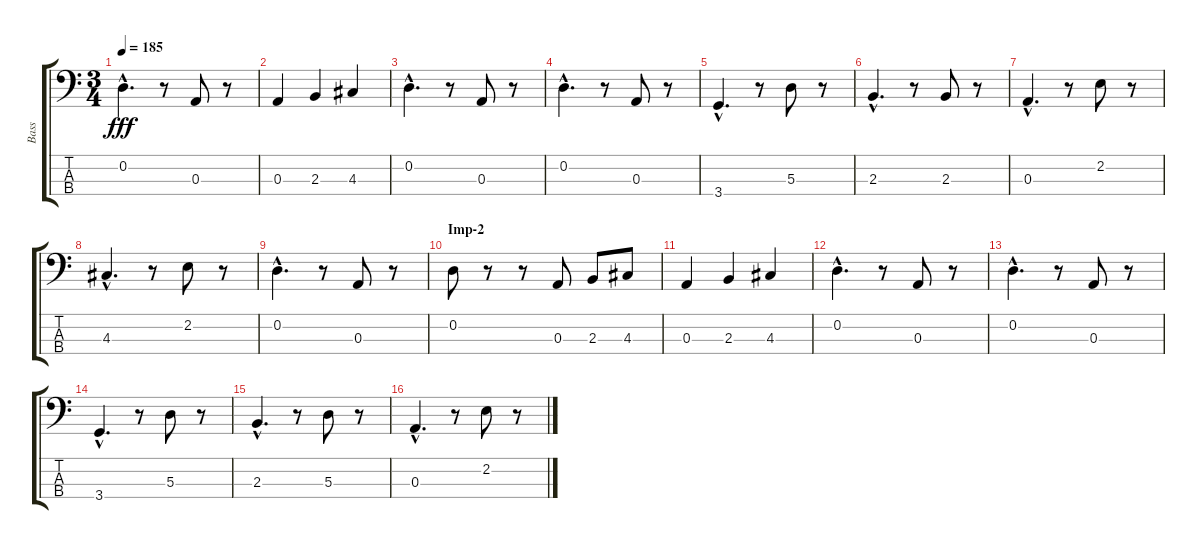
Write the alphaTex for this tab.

\track ("Bass" "Bass") {instrument acousticbass}
\staff {score tabs}
\tuning (G2 D2 A1 E1) {hide}
\ts (3 4)
\tempo 185
\clef f4
\ks c
0.2{hac}.4{d dy fff} r.8 0.3.8 r.8 |
0.3.4 2.3.4 4.3.4 |
0.2{hac}.4{d} r.8 0.3.8 r.8 |
0.2{hac}.4{d} r.8 0.3.8 r.8 |
3.4{hac}.4{d} r.8 5.3.8 r.8 |
2.3{hac}.4{d} r.8 2.3.8 r.8 |
0.3{hac}.4{d} r.8 2.2.8 r.8 |
4.3{hac}.4{d} r.8 2.2.8 r.8 |
0.2{hac}.4{d} r.8 0.3.8 r.8 |
\section ("" "Imp-2")
0.2.8 r.8 r.8 0.3.8 2.3.8 4.3.8 |
0.3.4 2.3.4 4.3.4 |
0.2{hac}.4{d} r.8 0.3.8 r.8 |
0.2{hac}.4{d} r.8 0.3.8 r.8 |
3.4{hac}.4{d} r.8 5.3.8 r.8 |
2.3{hac}.4{d} r.8 5.3.8 r.8 |
0.3{hac}.4{d} r.8 2.2.8 r.8
